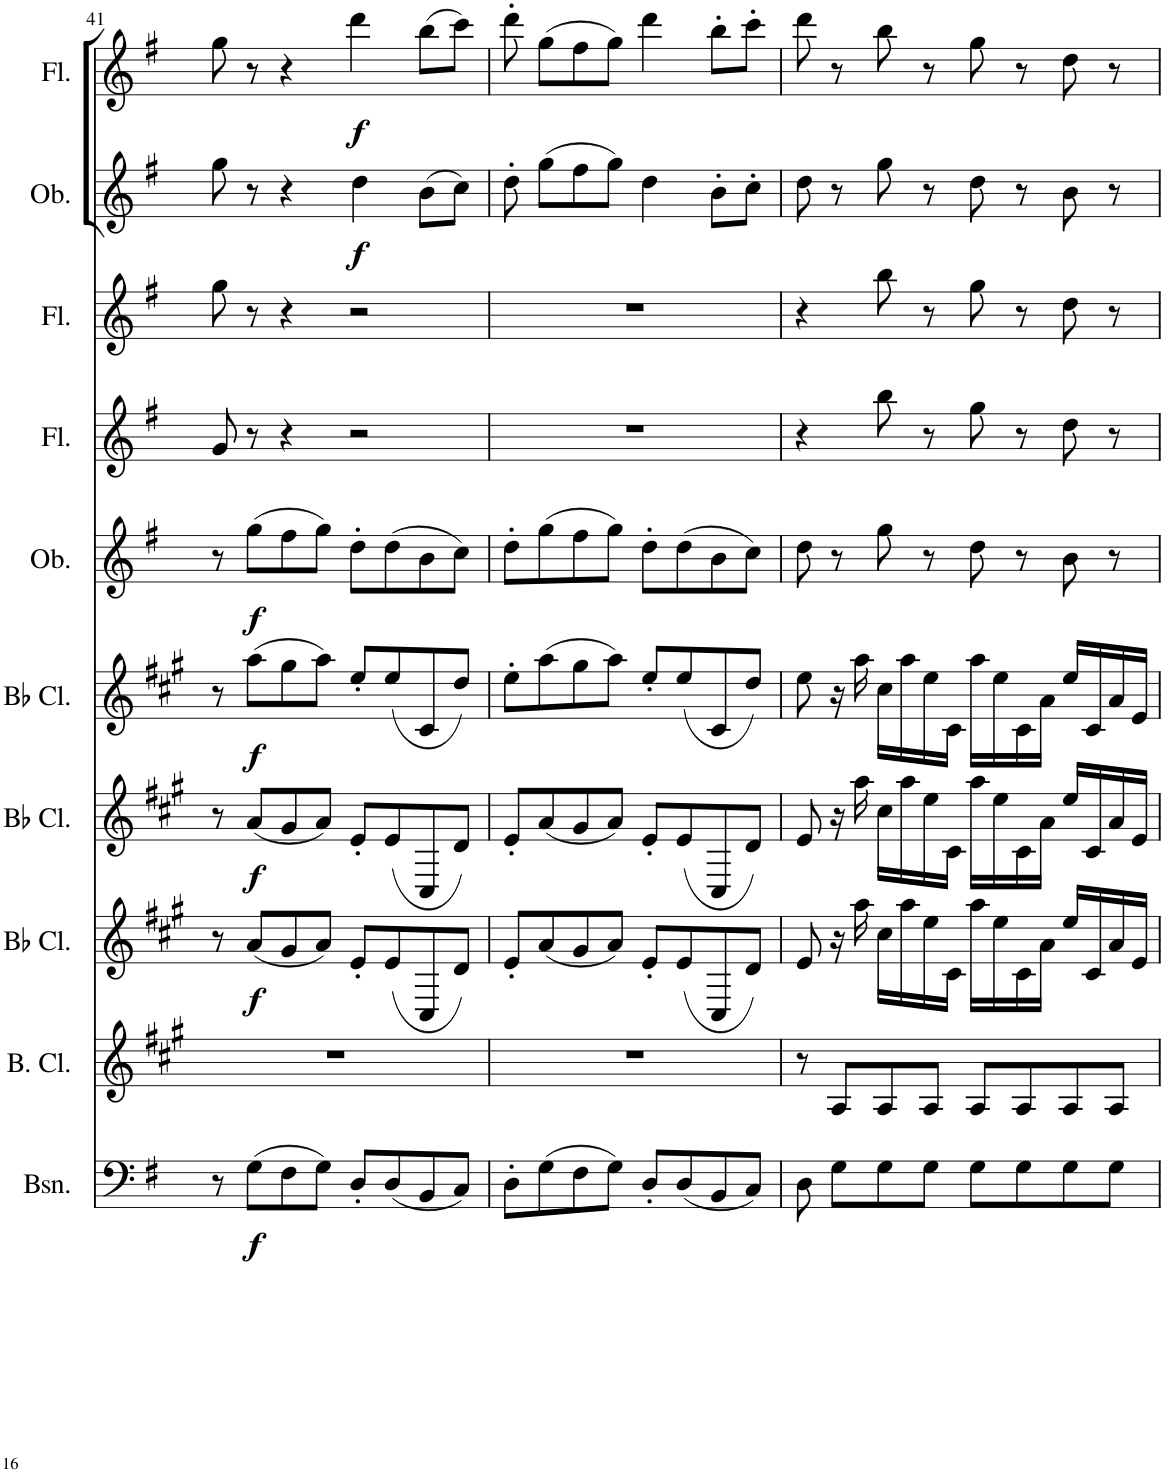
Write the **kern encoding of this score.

**kern	**dynam	**kern	**kern	**dynam	**kern	**dynam	**kern	**dynam	**kern	**dynam	**kern	**kern	**kern	**dynam	**kern	**dynam
*part10	*part10	*part9	*part8	*part8	*part7	*part7	*part6	*part6	*part5	*part5	*part4	*part3	*part2	*part2	*part1	*part1
*staff10	*staff10	*staff9	*staff8	*staff8	*staff7	*staff7	*staff6	*staff6	*staff5	*staff5	*staff4	*staff3	*staff2	*staff2	*staff1	*staff1
*I"Bassoon	*	*I"Bass Clarinet	*I"Bb Clarinet	*	*I"Bb Clarinet	*	*I"Bb Clarinet	*	*I"Oboe	*	*I"Flute	*I"Flute	*I"Oboe	*	*I"Flute	*
*I'Bsn.	*	*I'B. Cl.	*I'Bb Cl.	*	*I'Bb Cl.	*	*I'Bb Cl.	*	*I'Ob.	*	*I'Fl.	*I'Fl.	*I'Ob.	*	*I'Fl.	*
!!LO:PB:g=z
*clefF4	*	*clefG2	*clefG2	*	*clefG2	*	*clefG2	*	*clefG2	*	*clefG2	*clefG2	*clefG2	*	*clefG2	*
*	*	*Trd8c14	*Trd1c2	*	*Trd1c2	*	*Trd1c2	*	*	*	*	*	*	*	*	*
*k[f#]	*	*k[f#c#g#]	*k[f#c#g#]	*	*k[f#c#g#]	*	*k[f#c#g#]	*	*k[f#]	*	*k[f#]	*k[f#]	*k[f#]	*	*k[f#]	*
*M4/4	*	*M4/4	*M4/4	*	*M4/4	*	*M4/4	*	*M4/4	*	*M4/4	*M4/4	*M4/4	*	*M4/4	*
=41	=41	=41	=41	=41	=41	=41	=41	=41	=41	=41	=41	=41	=41	=41	=41	=41
8r	.	1r	8r	.	8r	.	8r	.	8r	.	8g/	8gg\	8gg\	.	8gg\	.
!	!LO:DY:b	!	!	!LO:DY:b	!	!LO:DY:b	!	!LO:DY:b	!	!LO:DY:b	!	!	!	!	!	!
(8G\L	f	.	(8a/L	f	(8a/L	f	(8aa\L	f	(8gg\L	f	8r	8r	8r	.	8r	.
8F#\	.	.	8g#/	.	8g#/	.	8gg#\	.	8ff#\	.	4r	4r	4r	.	4r	.
8G\J)	.	.	8a/J)	.	8a/J)	.	8aa\J)	.	8gg\J)	.	.	.	.	.	.	.
!	!	!	!	!	!	!	!	!	!	!	!	!	!	!LO:DY:b	!	!LO:DY:b
8D'/L	.	.	8e'/L	.	8e'/L	.	8ee'/L	.	8dd'\L	.	2r	2r	4dd\	f	4ddd\	f
(8D/	.	.	(8e/	.	(8e/	.	(8ee/	.	(8dd\	.	.	.	.	.	.	.
8BB/	.	.	8C#/	.	8C#/	.	8c#/	.	8b\	.	.	.	(8b\L	.	(8bb\L	.
8C/J)	.	.	8d/J)	.	8d/J)	.	8dd/J)	.	8cc\J)	.	.	.	8cc\J)	.	8ccc\J)	.
=42	=42	=42	=42	=42	=42	=42	=42	=42	=42	=42	=42	=42	=42	=42	=42	=42
8D'\L	.	1r	8e'/L	.	8e'/L	.	8ee'\L	.	8dd'\L	.	1r	1r	8dd'\	.	8ddd'\	.
(8G\	.	.	(8a/	.	(8a/	.	(8aa\	.	(8gg\	.	.	.	(8gg\L	.	(8gg\L	.
8F#\	.	.	8g#/	.	8g#/	.	8gg#\	.	8ff#\	.	.	.	8ff#\	.	8ff#\	.
8G\J)	.	.	8a/J)	.	8a/J)	.	8aa\J)	.	8gg\J)	.	.	.	8gg\J)	.	8gg\J)	.
8D'/L	.	.	8e'/L	.	8e'/L	.	8ee'/L	.	8dd'\L	.	.	.	4dd\	.	4ddd\	.
(8D/	.	.	(8e/	.	(8e/	.	(8ee/	.	(8dd\	.	.	.	.	.	.	.
8BB/	.	.	8C#/	.	8C#/	.	8c#/	.	8b\	.	.	.	8b'\L	.	8bb'\L	.
8C/J)	.	.	8d/J)	.	8d/J)	.	8dd/J)	.	8cc\J)	.	.	.	8cc'\J	.	8ccc'\J	.
=43	=43	=43	=43	=43	=43	=43	=43	=43	=43	=43	=43	=43	=43	=43	=43	=43
8D\	.	8r	8e/	.	8e/	.	8ee\	.	8dd\	.	4r	4r	8dd\	.	8ddd\	.
8G\L	.	8A/L	16r	.	16r	.	16r	.	8r	.	.	.	8r	.	8r	.
.	.	.	16aa\	.	16aa\	.	16aa\	.	.	.	.	.	.	.	.	.
8G\	.	8A/	16cc#\LL	.	16cc#\LL	.	16cc#\LL	.	8gg\	.	8bb\	8bb\	8gg\	.	8bb\	.
.	.	.	16aa\	.	16aa\	.	16aa\	.	.	.	.	.	.	.	.	.
8G\J	.	8A/J	16ee\	.	16ee\	.	16ee\	.	8r	.	8r	8r	8r	.	8r	.
.	.	.	16c#\JJ	.	16c#\JJ	.	16c#\JJ	.	.	.	.	.	.	.	.	.
8G\L	.	8A/L	16aa\LL	.	16aa\LL	.	16aa\LL	.	8dd\	.	8gg\	8gg\	8dd\	.	8gg\	.
.	.	.	16ee\	.	16ee\	.	16ee\	.	.	.	.	.	.	.	.	.
8G\	.	8A/	16c#\	.	16c#\	.	16c#\	.	8r	.	8r	8r	8r	.	8r	.
.	.	.	16a\JJ	.	16a\JJ	.	16a\JJ	.	.	.	.	.	.	.	.	.
8G\	.	8A/	16ee/LL	.	16ee/LL	.	16ee/LL	.	8b\	.	8dd\	8dd\	8b\	.	8dd\	.
.	.	.	16c#/	.	16c#/	.	16c#/	.	.	.	.	.	.	.	.	.
8G\J	.	8A/J	16a/	.	16a/	.	16a/	.	8r	.	8r	8r	8r	.	8r	.
.	.	.	16e/JJ	.	16e/JJ	.	16e/JJ	.	.	.	.	.	.	.	.	.
=	=	=	=	=	=	=	=	=	=	=	=	=	=	=	=	=
*-	*-	*-	*-	*-	*-	*-	*-	*-	*-	*-	*-	*-	*-	*-	*-	*-
